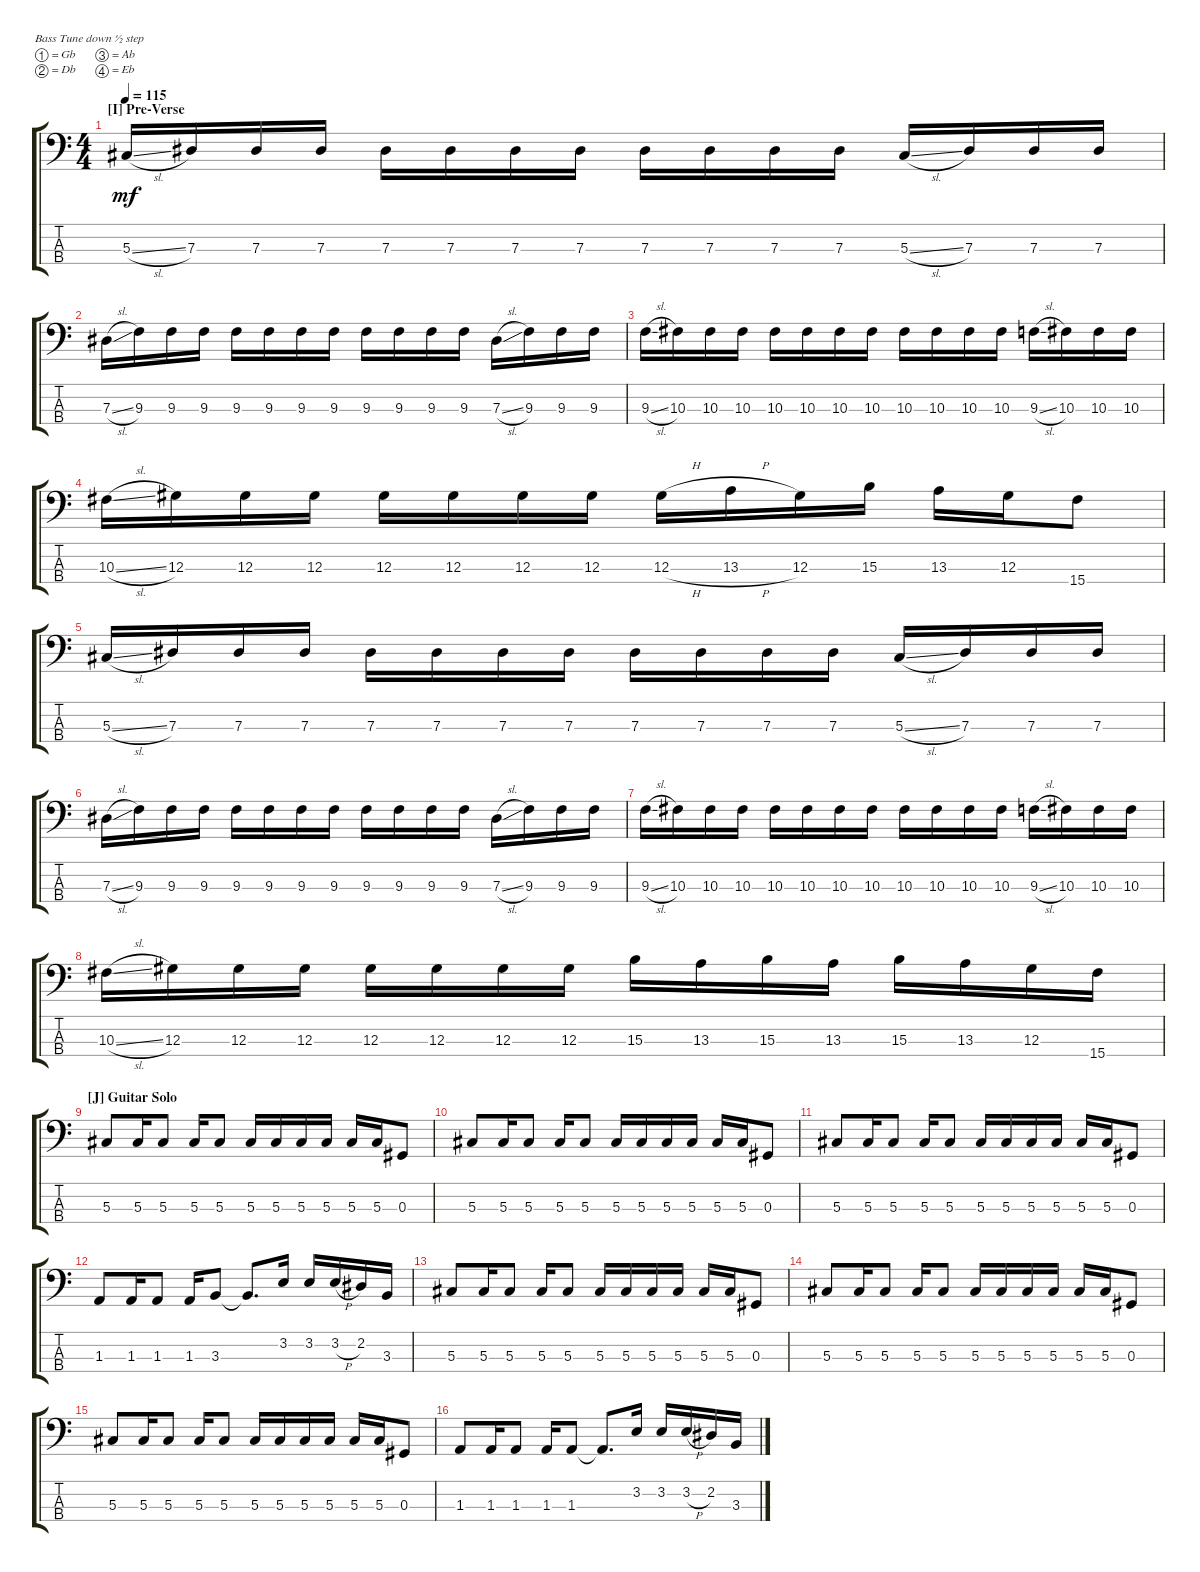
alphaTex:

\defaultSystemsLayout 4
\bracketExtendMode groupsimilarinstruments
\singleTrackTrackNamePolicy hidden
\multiTrackTrackNamePolicy hidden
\firstSystemTrackNameOrientation horizontal
\otherSystemsTrackNameOrientation horizontal
\track ("Vitaliy Dubinin" "E-Bass") {instrument electricbassfinger}
\staff {score tabs}
\tuning (Gb2 Db2 Ab1 Eb1)
\ts (4 4)
\section ("I" "Pre-Verse")
\tempo 115
\clef f4
\scale
1.03909
\ks c
5.3{sl}.16{dy mf} 7.3.16 7.3.16 7.3.16 7.3.16 7.3.16 7.3.16 7.3.16 7.3.16 7.3.16 7.3.16 7.3.16 5.3{sl}.16 7.3.16 7.3.16 7.3.16 |
\scale
0.960908 7.3{sl}.16 9.3.16 9.3.16 9.3.16 9.3.16 9.3.16 9.3.16 9.3.16 9.3.16 9.3.16 9.3.16 9.3.16 7.3{sl}.16 9.3.16 9.3.16 9.3.16 |
\scale
1.03909 9.3{sl}.16 10.3.16 10.3.16 10.3.16 10.3.16 10.3.16 10.3.16 10.3.16 10.3.16 10.3.16 10.3.16 10.3.16 9.3{sl}.16 10.3.16 10.3.16 10.3.16 |
\scale
0.960908 10.3{sl}.16 12.3.16 12.3.16 12.3.16 12.3.16 12.3.16 12.3.16 12.3.16 12.3{h}.16 13.3{h}.16 12.3.16 15.3.16 13.3.16 12.3.16 15.4.8 |
\scale
1.03909 5.3{sl}.16 7.3.16 7.3.16 7.3.16 7.3.16 7.3.16 7.3.16 7.3.16 7.3.16 7.3.16 7.3.16 7.3.16 5.3{sl}.16 7.3.16 7.3.16 7.3.16 |
\scale
0.960908 7.3{sl}.16 9.3.16 9.3.16 9.3.16 9.3.16 9.3.16 9.3.16 9.3.16 9.3.16 9.3.16 9.3.16 9.3.16 7.3{sl}.16 9.3.16 9.3.16 9.3.16 |
\scale
1.03909 9.3{sl}.16 10.3.16 10.3.16 10.3.16 10.3.16 10.3.16 10.3.16 10.3.16 10.3.16 10.3.16 10.3.16 10.3.16 9.3{sl}.16 10.3.16 10.3.16 10.3.16 |
\scale
0.960908 10.3{sl}.16 12.3.16 12.3.16 12.3.16 12.3.16 12.3.16 12.3.16 12.3.16 15.3.16 13.3.16 15.3.16 13.3.16 15.3.16 13.3.16 12.3.16 15.4.16 |
\section ("J" "Guitar Solo")
\scale
1.03909 5.3.8 5.3.16 5.3.8 5.3.16 5.3.8 5.3.16 5.3.16 5.3.16 5.3.16 5.3.16 5.3.16 0.3.8 |
\scale
0.960908 5.3.8 5.3.16 5.3.8 5.3.16 5.3.8 5.3.16 5.3.16 5.3.16 5.3.16 5.3.16 5.3.16 0.3.8 |
\scale
1.03909 5.3.8 5.3.16 5.3.8 5.3.16 5.3.8 5.3.16 5.3.16 5.3.16 5.3.16 5.3.16 5.3.16 0.3.8 |
\scale
0.960908 1.3.8 1.3.16 1.3.8 1.3.16 3.3.8 3.3{t}.8{d} 3.2.16 3.2.16 3.2{h}.16 2.2.16 3.3.16 |
\scale
1.03909 5.3.8 5.3.16 5.3.8 5.3.16 5.3.8 5.3.16 5.3.16 5.3.16 5.3.16 5.3.16 5.3.16 0.3.8 |
\scale
0.960908 5.3.8 5.3.16 5.3.8 5.3.16 5.3.8 5.3.16 5.3.16 5.3.16 5.3.16 5.3.16 5.3.16 0.3.8 |
\scale
1.03909 5.3.8 5.3.16 5.3.8 5.3.16 5.3.8 5.3.16 5.3.16 5.3.16 5.3.16 5.3.16 5.3.16 0.3.8 |
\scale
0.960908 1.3.8 1.3.16 1.3.8 1.3.16 1.3.8 1.3{t}.8{d} 3.2.16 3.2.16 3.2{h}.16 2.2.16 3.3.16
